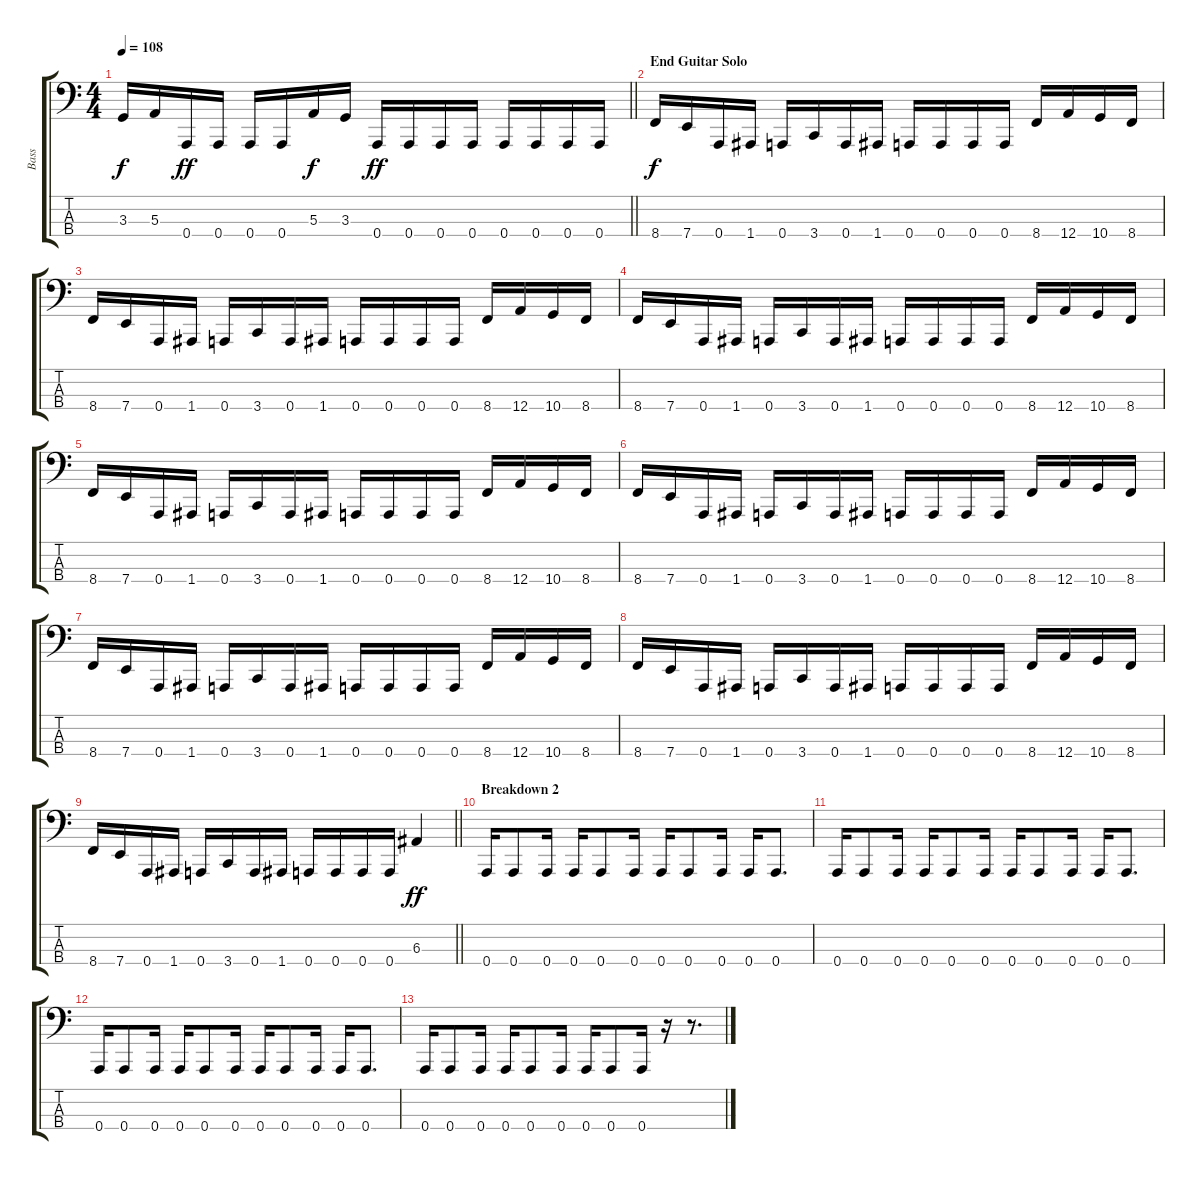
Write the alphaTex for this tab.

\track ("Bass" "Bass") {instrument electricbasspick}
\staff {score tabs}
\tuning (D2 A1 E1 A0) {hide}
\ts (4 4)
\tempo 108
\clef f4
\barLineRight lightlight
\ks c
3.3.16{dy f} 5.3.16 0.4.16{dy ff} 0.4.16 0.4.16 0.4.16 5.3.16{dy f} 3.3.16 0.4.16{dy ff} 0.4.16 0.4.16 0.4.16 0.4.16 0.4.16 0.4.16 0.4.16 |
\section ("" "End Guitar Solo")
8.4.16{dy f} 7.4.16 0.4.16 1.4.16 0.4.16 3.4.16 0.4.16 1.4.16 0.4.16 0.4.16 0.4.16 0.4.16 8.4.16 12.4.16 10.4.16 8.4.16 |
8.4.16 7.4.16 0.4.16 1.4.16 0.4.16 3.4.16 0.4.16 1.4.16 0.4.16 0.4.16 0.4.16 0.4.16 8.4.16 12.4.16 10.4.16 8.4.16 |
8.4.16 7.4.16 0.4.16 1.4.16 0.4.16 3.4.16 0.4.16 1.4.16 0.4.16 0.4.16 0.4.16 0.4.16 8.4.16 12.4.16 10.4.16 8.4.16 |
8.4.16 7.4.16 0.4.16 1.4.16 0.4.16 3.4.16 0.4.16 1.4.16 0.4.16 0.4.16 0.4.16 0.4.16 8.4.16 12.4.16 10.4.16 8.4.16 |
8.4.16 7.4.16 0.4.16 1.4.16 0.4.16 3.4.16 0.4.16 1.4.16 0.4.16 0.4.16 0.4.16 0.4.16 8.4.16 12.4.16 10.4.16 8.4.16 |
8.4.16 7.4.16 0.4.16 1.4.16 0.4.16 3.4.16 0.4.16 1.4.16 0.4.16 0.4.16 0.4.16 0.4.16 8.4.16 12.4.16 10.4.16 8.4.16 |
8.4.16 7.4.16 0.4.16 1.4.16 0.4.16 3.4.16 0.4.16 1.4.16 0.4.16 0.4.16 0.4.16 0.4.16 8.4.16 12.4.16 10.4.16 8.4.16 |
\barLineRight lightlight
8.4.16 7.4.16 0.4.16 1.4.16 0.4.16 3.4.16 0.4.16 1.4.16 0.4.16 0.4.16 0.4.16 0.4.16 6.3.4{dy ff} |
\section ("" "Breakdown 2")
0.4.16 0.4.8 0.4.16 0.4.16 0.4.8 0.4.16 0.4.16 0.4.8 0.4.16 0.4.16 0.4.8{d} |
0.4.16 0.4.8 0.4.16 0.4.16 0.4.8 0.4.16 0.4.16 0.4.8 0.4.16 0.4.16 0.4.8{d} |
0.4.16 0.4.8 0.4.16 0.4.16 0.4.8 0.4.16 0.4.16 0.4.8 0.4.16 0.4.16 0.4.8{d} |
0.4.16 0.4.8 0.4.16 0.4.16 0.4.8 0.4.16 0.4.16 0.4.8 0.4.16 r.16 r.8{d}
